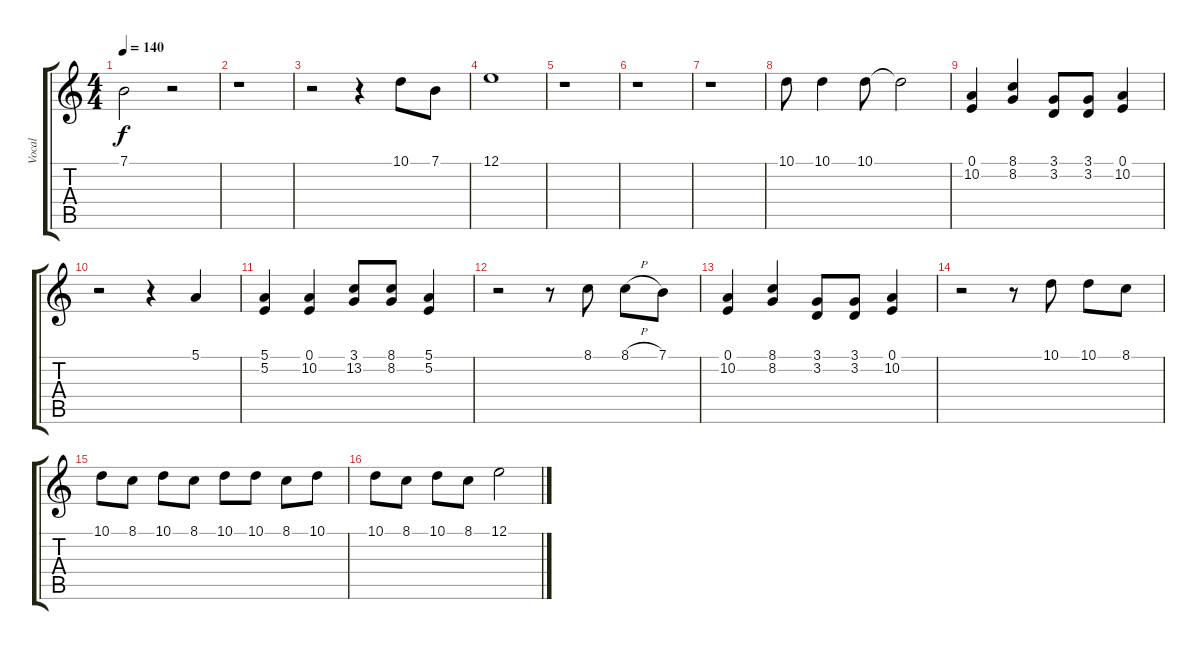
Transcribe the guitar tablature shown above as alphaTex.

\track ("Vocal" "Vocal") {instrument lead2sawtooth}
\staff {score tabs}
\tuning (E4 B3 G3 D3 A2 E2) {hide}
\ts (4 4)
\tempo 140
\clef g2
\ks c
7.1{t}.2{dy f} r.2 |
r.1 |
r.2 r.4 10.1.8 7.1.8 |
12.1.1 |
r.1 |
r.1 |
r.1 |
10.1.8 10.1.4 10.1.8 10.1{t}.2 |
(0.1 10.2).4 (8.1 8.2).4 (3.1 3.2).8 (3.1 3.2).8 (0.1 10.2).4 |
r.2 r.4 5.1.4 |
(5.1 5.2).4 (0.1 10.2).4 (3.1 13.2).8 (8.1 8.2).8 (5.1 5.2).4 |
r.2 r.8 8.1.8 8.1{h}.8 7.1.8 |
(0.1 10.2).4 (8.1 8.2).4 (3.1 3.2).8 (3.1 3.2).8 (0.1 10.2).4 |
r.2 r.8 10.1.8 10.1.8 8.1.8 |
10.1.8 8.1.8 10.1.8 8.1.8 10.1.8 10.1.8 8.1.8 10.1.8 |
10.1.8 8.1.8 10.1.8 8.1.8 12.1.2
